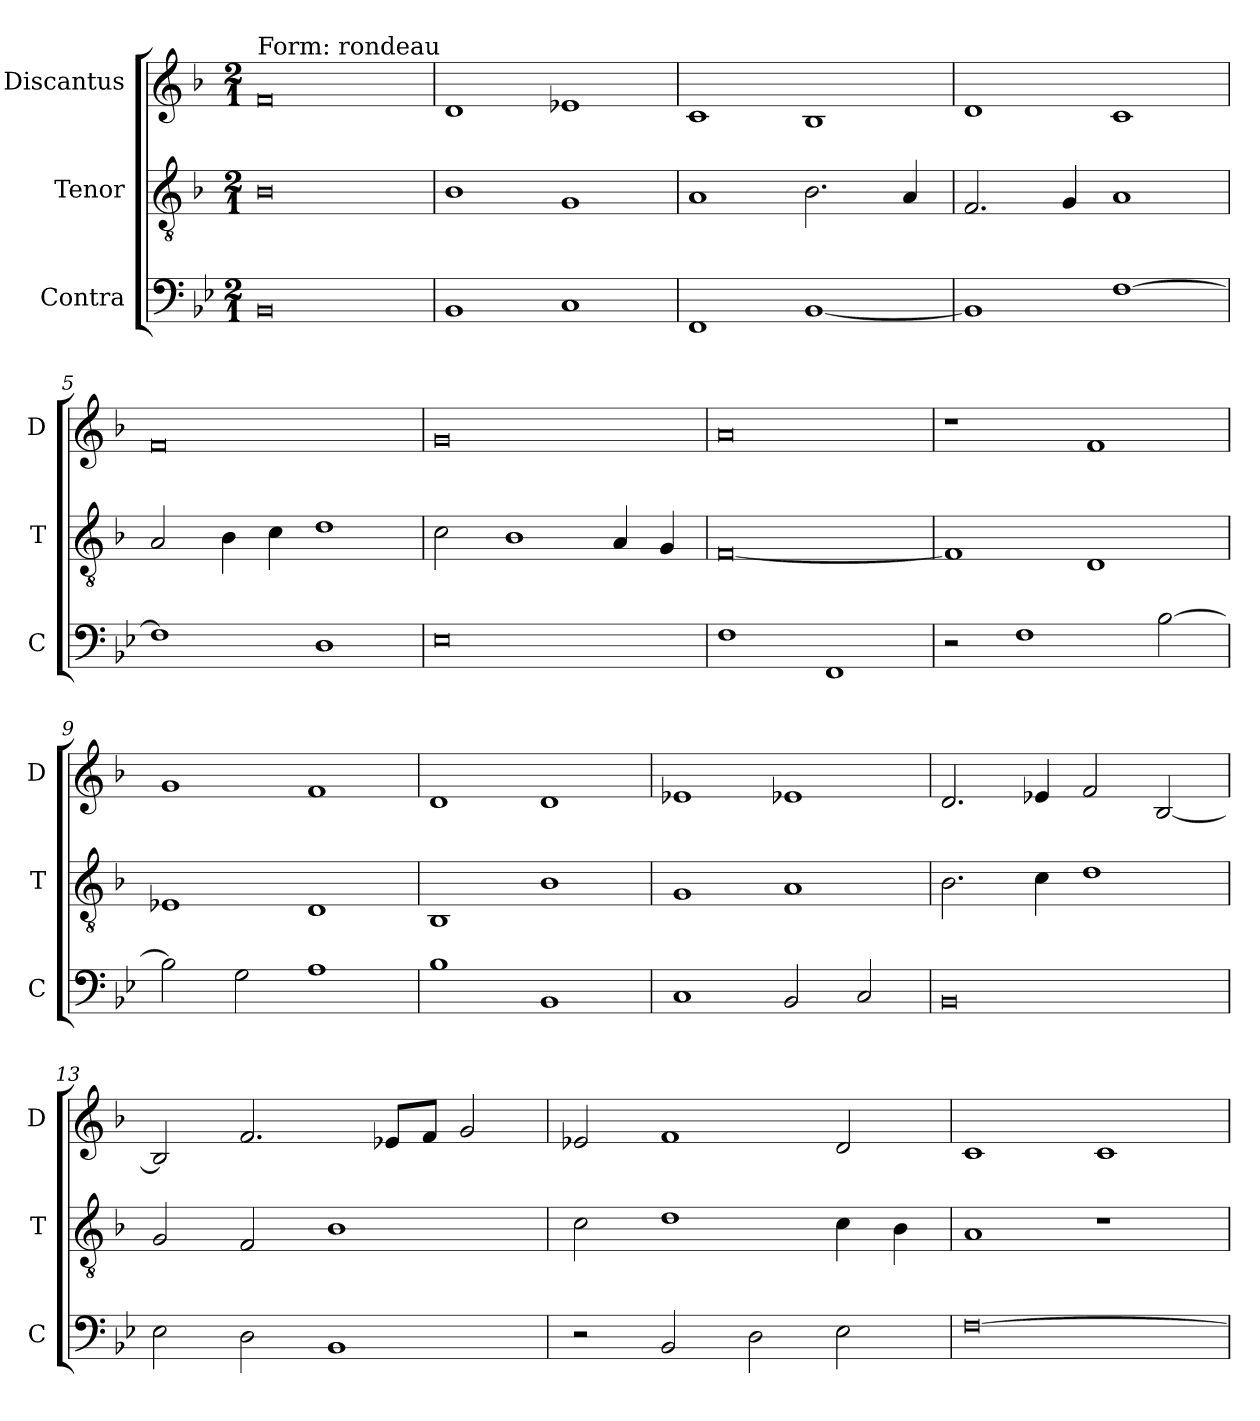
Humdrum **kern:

**kern	**kern	**kern
*part3	*part2	*part1
*staff3	*staff2	*staff1
*I"Contra	*I"Tenor	*I"Discantus
*I'C	*I'T	*I'D
*clefF4	*clefGv2	*clefG2
*k[b-e-]	*k[b-]	*k[b-]
*M2/1	*M2/1	*M2/1
=1	=1	=1
!	!	!LO:TX:a:t=Form&colon; rondeau
0BB-	0B-	0f
=2	=2	=2
1BB-	1B-	1d
1C	1G	1e-X
=3	=3	=3
1FF	1A	1c
[1BB-	2.B-\	1B-
.	4A/	.
=4	=4	=4
1BB-]	2.F/	1d
.	4G/	.
[1F	1A	1c
=5	=5	=5
1F]	2A/	0f
.	4B-\	.
.	4c\	.
1D	1d	.
=6	=6	=6
0E-	2c\	0g
.	1B-	.
.	4A/	.
.	4G/	.
=7	=7	=7
1F	[0F	0a
1FF	.	.
=8	=8	=8
2r	1F]	1r
1F	.	.
.	1D	1f
[2B-\	.	.
=9	=9	=9
2B-\]	1E-X	1g
2G\	.	.
1A	1D	1f
=10	=10	=10
1B-	1BB-	1d
1BB-	1B-	1d
=11	=11	=11
1C	1G	1e-X
2BB-/	1A	1e-X
2C/	.	.
=12	=12	=12
0BB-	2.B-\	2.d/
.	4c\	4e-X/
.	1d	2f/
.	.	[2B-/
=13	=13	=13
2E-\	2G/	2B-/]
2D\	2F/	2.f/
1BB-	1B-	.
.	.	8e-X/L
.	.	8f/J
.	.	2g/
=14	=14	=14
2r	2c\	2e-X/
2BB-/	1d	1f
2D\	.	.
2E-\	4c\	2d/
.	4B-\	.
=15	=15	=15
[0F	1A	1c
.	1r	1c
=	=	=
*-	*-	*-
